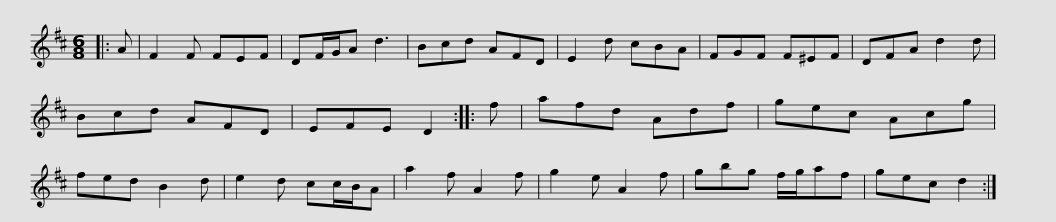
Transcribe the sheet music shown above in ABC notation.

X:1
L:1/8
M:6/8
I:linebreak $
K:D
V:1 treble
V:1
|: A | F2 F FEF | DF/G/A d3 | Bcd AFD | E2 d cBA | %5
 FGF F^EF | DFA d2 d | Bcd AFD |$ EFE D2 :: f | %10
 afd Adf | gec Acg | fed B2 d | e2 d cc/B/A | a2 f A2 f | %15
 g2 e A2 f |$ gbg f/g/af | gec d2 :| %18
